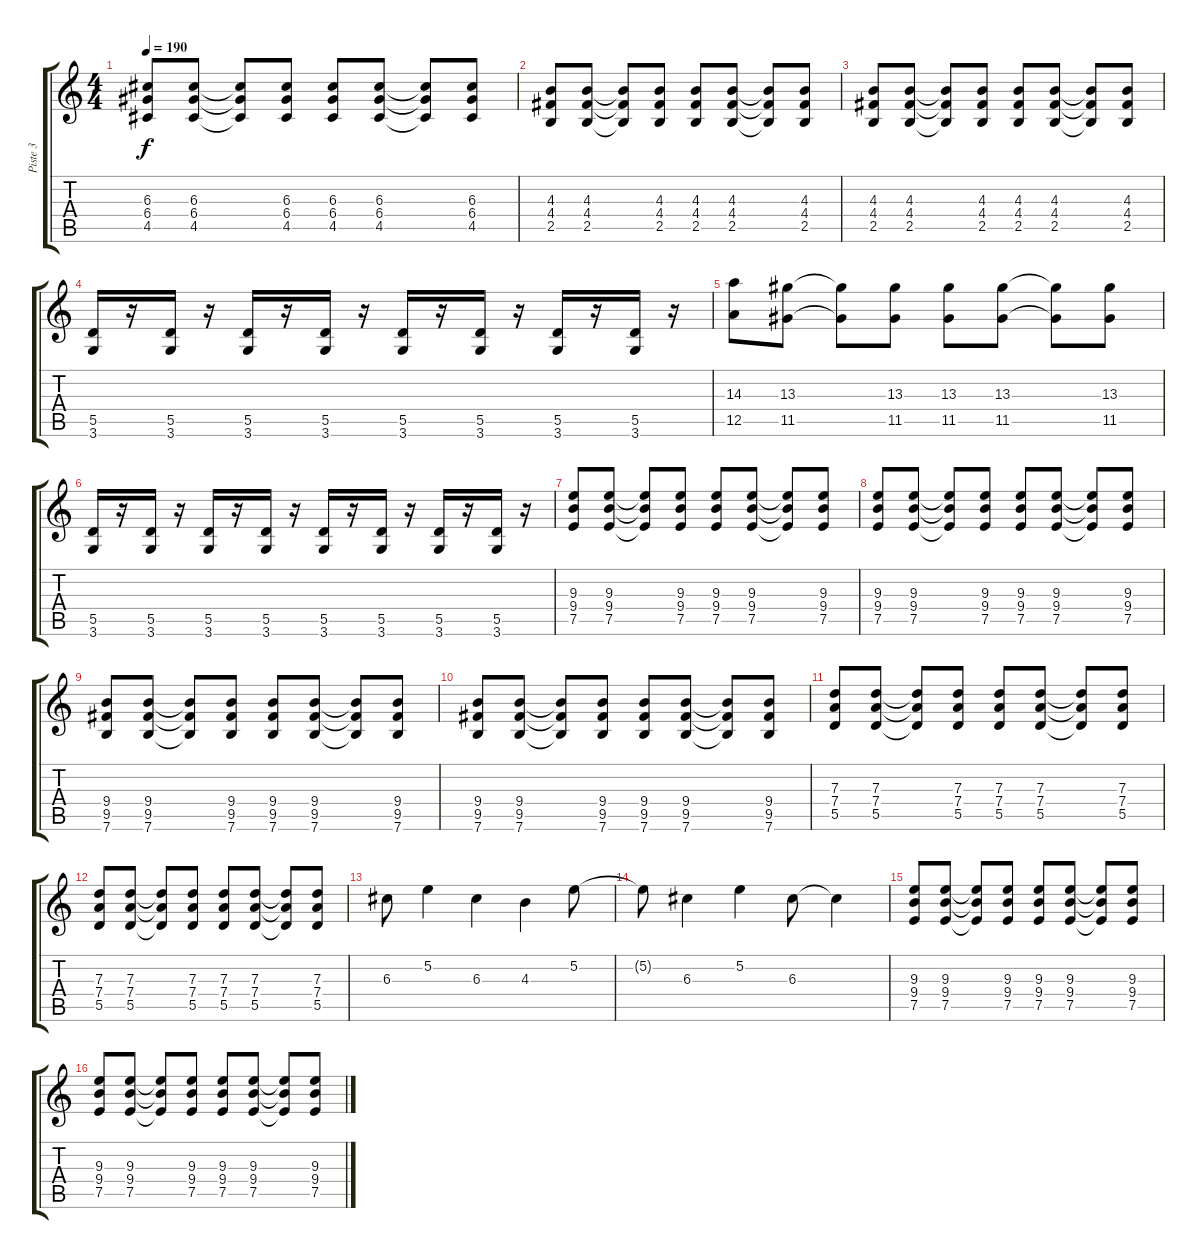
\track ("Piste 3" "Piste 3") {instrument distortionguitar}
\staff {score tabs}
\tuning (E4 B3 G3 D3 A2 E2) {hide}
\ts (4 4)
\tempo 190
\clef g2
\ks c
(6.3 6.4 4.5).8{dy f} (6.3 6.4 4.5).8 (6.3{t} 6.4{t} 4.5{t}).8 (6.3 6.4 4.5).8 (6.3 6.4 4.5).8 (6.3 6.4 4.5).8 (6.3{t} 6.4{t} 4.5{t}).8 (6.3 6.4 4.5).8 |
(4.3 4.4 2.5).8 (4.3 4.4 2.5).8 (4.3{t} 4.4{t} 2.5{t}).8 (4.3 4.4 2.5).8 (4.3 4.4 2.5).8 (4.3 4.4 2.5).8 (4.3{t} 4.4{t} 2.5{t}).8 (4.3 4.4 2.5).8 |
(4.3 4.4 2.5).8 (4.3 4.4 2.5).8 (4.3{t} 4.4{t} 2.5{t}).8 (4.3 4.4 2.5).8 (4.3 4.4 2.5).8 (4.3 4.4 2.5).8 (4.3{t} 4.4{t} 2.5{t}).8 (4.3 4.4 2.5).8 |
(5.5 3.6).16 r.16 (5.5 3.6).16 r.16 (5.5 3.6).16 r.16 (5.5 3.6).16 r.16 (5.5 3.6).16 r.16 (5.5 3.6).16 r.16 (5.5 3.6).16 r.16 (5.5 3.6).16 r.16 |
(14.3 12.5).8 (13.3 11.5).8 (13.3{t} 11.5{t}).8 (13.3 11.5).8 (13.3 11.5).8 (13.3 11.5).8 (13.3{t} 11.5{t}).8 (13.3 11.5).8 |
(5.5 3.6).16 r.16 (5.5 3.6).16 r.16 (5.5 3.6).16 r.16 (5.5 3.6).16 r.16 (5.5 3.6).16 r.16 (5.5 3.6).16 r.16 (5.5 3.6).16 r.16 (5.5 3.6).16 r.16 |
(9.3 9.4 7.5).8 (9.3 9.4 7.5).8 (9.3{t} 9.4{t} 7.5{t}).8 (9.3 9.4 7.5).8 (9.3 9.4 7.5).8 (9.3 9.4 7.5).8 (9.3{t} 9.4{t} 7.5{t}).8 (9.3 9.4 7.5).8 |
(9.3 9.4 7.5).8 (9.3 9.4 7.5).8 (9.3{t} 9.4{t} 7.5{t}).8 (9.3 9.4 7.5).8 (9.3 9.4 7.5).8 (9.3 9.4 7.5).8 (9.3{t} 9.4{t} 7.5{t}).8 (9.3 9.4 7.5).8 |
(9.4 9.5 7.6).8 (9.4 9.5 7.6).8 (9.4{t} 9.5{t} 7.6{t}).8 (9.4 9.5 7.6).8 (9.4 9.5 7.6).8 (9.4 9.5 7.6).8 (9.4{t} 9.5{t} 7.6{t}).8 (9.4 9.5 7.6).8 |
(9.4 9.5 7.6).8 (9.4 9.5 7.6).8 (9.4{t} 9.5{t} 7.6{t}).8 (9.4 9.5 7.6).8 (9.4 9.5 7.6).8 (9.4 9.5 7.6).8 (9.4{t} 9.5{t} 7.6{t}).8 (9.4 9.5 7.6).8 |
(7.3 7.4 5.5).8 (7.3 7.4 5.5).8 (7.3{t} 7.4{t} 5.5{t}).8 (7.3 7.4 5.5).8 (7.3 7.4 5.5).8 (7.3 7.4 5.5).8 (7.3{t} 7.4{t} 5.5{t}).8 (7.3 7.4 5.5).8 |
(7.3 7.4 5.5).8 (7.3 7.4 5.5).8 (7.3{t} 7.4{t} 5.5{t}).8 (7.3 7.4 5.5).8 (7.3 7.4 5.5).8 (7.3 7.4 5.5).8 (7.3{t} 7.4{t} 5.5{t}).8 (7.3 7.4 5.5).8 |
6.3.8 5.2.4 6.3.4 4.3.4 5.2.8 |
5.2{t}.8 6.3.4 5.2.4 6.3.8 6.3{t}.4 |
(9.3 9.4 7.5).8 (9.3 9.4 7.5).8 (9.3{t} 9.4{t} 7.5{t}).8 (9.3 9.4 7.5).8 (9.3 9.4 7.5).8 (9.3 9.4 7.5).8 (9.3{t} 9.4{t} 7.5{t}).8 (9.3 9.4 7.5).8 |
(9.3 9.4 7.5).8 (9.3 9.4 7.5).8 (9.3{t} 9.4{t} 7.5{t}).8 (9.3 9.4 7.5).8 (9.3 9.4 7.5).8 (9.3 9.4 7.5).8 (9.3{t} 9.4{t} 7.5{t}).8 (9.3 9.4 7.5).8
